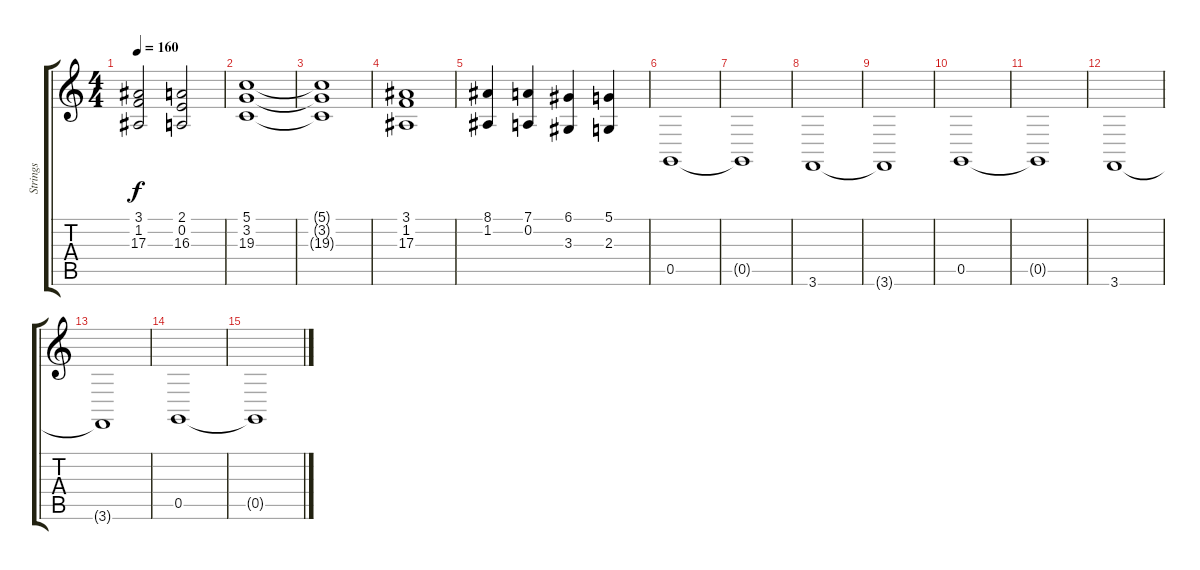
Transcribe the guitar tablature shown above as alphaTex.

\track ("Strings" "Strings") {instrument stringensemble1}
\staff {score tabs}
\tuning (D4 A3 F3 C3 G2 D2) {hide}
\ts (4 4)
\tempo 160
\clef g2
\ks c
(3.1{t} 1.2{t} 17.3{t}).2{dy f} (2.1 0.2 16.3).2 |
(5.1 3.2 19.3).1 |
(5.1{t} 3.2{t} 19.3{t}).1 |
(3.1 1.2 17.3).1 |
(8.1 1.2).4 (7.1 0.2).4 (6.1 3.3).4 (5.1 2.3).4 |
0.5.1 |
0.5{t}.1 |
3.6.1 |
3.6{t}.1 |
0.5.1 |
0.5{t}.1 |
3.6.1 |
3.6{t}.1 |
0.5.1 |
0.5{t}.1
